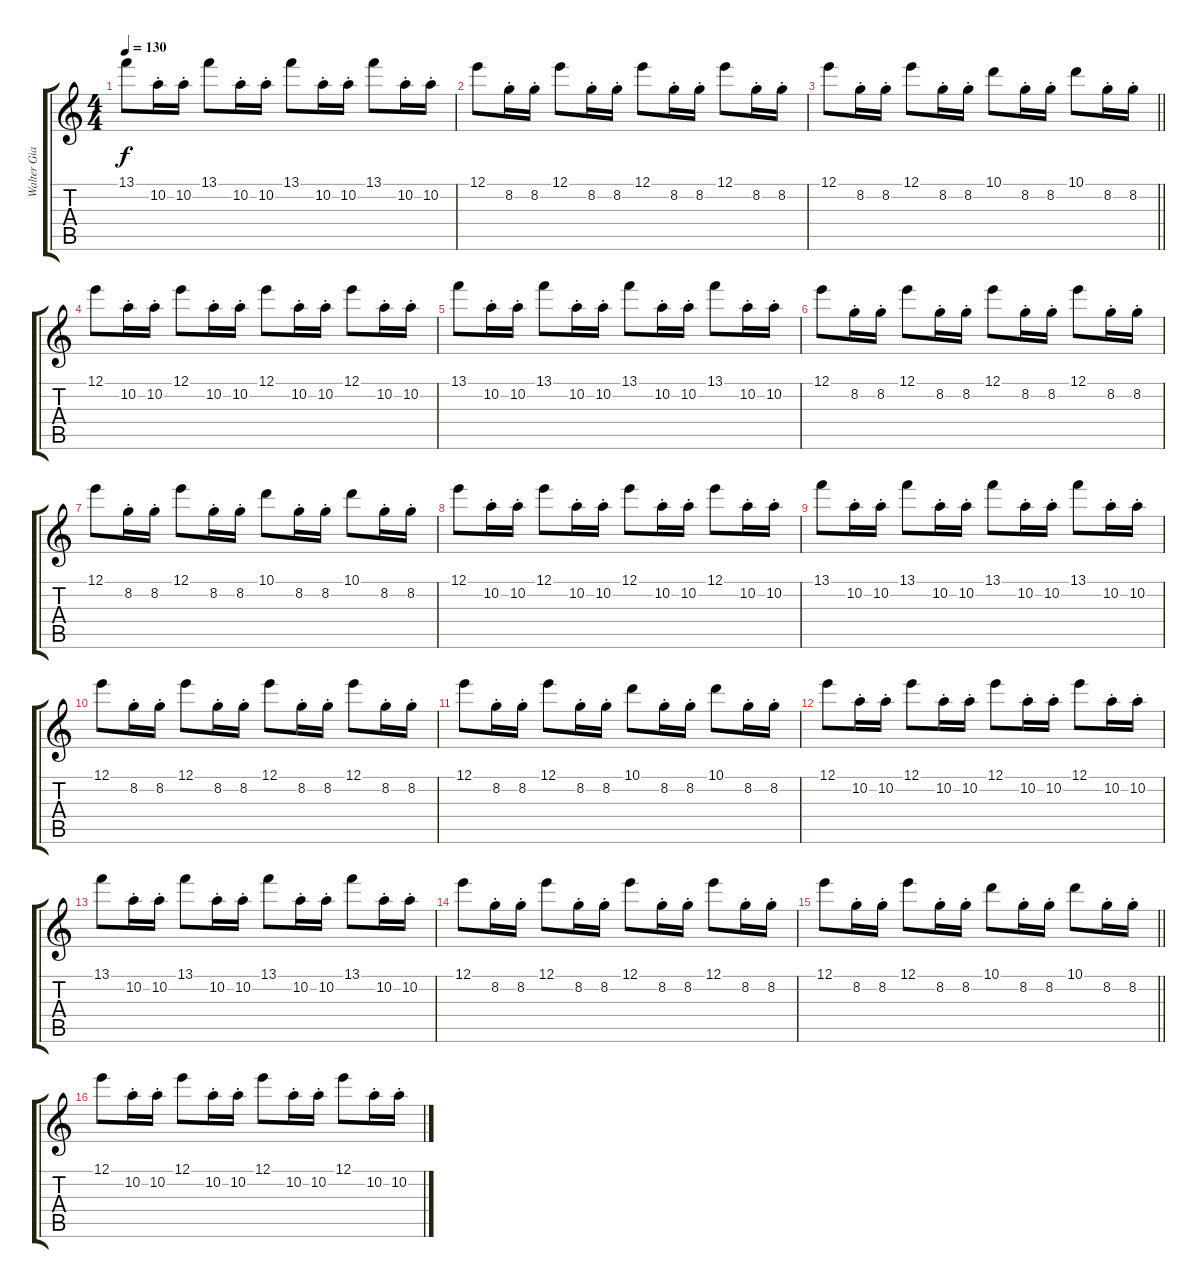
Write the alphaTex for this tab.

\track ("Walter Giardino" "Walter Gia") {instrument distortionguitar}
\staff {score tabs}
\tuning (E4 B3 G3 D3 A2 E2) {hide}
\ts (4 4)
\tempo 130
\clef g2
\ks c
13.1.8{dy f} 10.2{st}.16 10.2{st}.16 13.1.8 10.2{st}.16 10.2{st}.16 13.1.8 10.2{st}.16 10.2{st}.16 13.1.8 10.2{st}.16 10.2{st}.16 |
12.1.8 8.2{st}.16 8.2{st}.16 12.1.8 8.2{st}.16 8.2{st}.16 12.1.8 8.2{st}.16 8.2{st}.16 12.1.8 8.2{st}.16 8.2{st}.16 |
\barLineRight lightlight
12.1.8 8.2{st}.16 8.2{st}.16 12.1.8 8.2{st}.16 8.2{st}.16 10.1.8 8.2{st}.16 8.2{st}.16 10.1.8 8.2{st}.16 8.2{st}.16 |
12.1.8 10.2{st}.16 10.2{st}.16 12.1.8 10.2{st}.16 10.2{st}.16 12.1.8 10.2{st}.16 10.2{st}.16 12.1.8 10.2{st}.16 10.2{st}.16 |
13.1.8 10.2{st}.16 10.2{st}.16 13.1.8 10.2{st}.16 10.2{st}.16 13.1.8 10.2{st}.16 10.2{st}.16 13.1.8 10.2{st}.16 10.2{st}.16 |
12.1.8 8.2{st}.16 8.2{st}.16 12.1.8 8.2{st}.16 8.2{st}.16 12.1.8 8.2{st}.16 8.2{st}.16 12.1.8 8.2{st}.16 8.2{st}.16 |
12.1.8 8.2{st}.16 8.2{st}.16 12.1.8 8.2{st}.16 8.2{st}.16 10.1.8 8.2{st}.16 8.2{st}.16 10.1.8 8.2{st}.16 8.2{st}.16 |
12.1.8 10.2{st}.16 10.2{st}.16 12.1.8 10.2{st}.16 10.2{st}.16 12.1.8 10.2{st}.16 10.2{st}.16 12.1.8 10.2{st}.16 10.2{st}.16 |
13.1.8 10.2{st}.16 10.2{st}.16 13.1.8 10.2{st}.16 10.2{st}.16 13.1.8 10.2{st}.16 10.2{st}.16 13.1.8 10.2{st}.16 10.2{st}.16 |
12.1.8 8.2{st}.16 8.2{st}.16 12.1.8 8.2{st}.16 8.2{st}.16 12.1.8 8.2{st}.16 8.2{st}.16 12.1.8 8.2{st}.16 8.2{st}.16 |
12.1.8 8.2{st}.16 8.2{st}.16 12.1.8 8.2{st}.16 8.2{st}.16 10.1.8 8.2{st}.16 8.2{st}.16 10.1.8 8.2{st}.16 8.2{st}.16 |
12.1.8 10.2{st}.16 10.2{st}.16 12.1.8 10.2{st}.16 10.2{st}.16 12.1.8 10.2{st}.16 10.2{st}.16 12.1.8 10.2{st}.16 10.2{st}.16 |
13.1.8 10.2{st}.16 10.2{st}.16 13.1.8 10.2{st}.16 10.2{st}.16 13.1.8 10.2{st}.16 10.2{st}.16 13.1.8 10.2{st}.16 10.2{st}.16 |
12.1.8 8.2{st}.16 8.2{st}.16 12.1.8 8.2{st}.16 8.2{st}.16 12.1.8 8.2{st}.16 8.2{st}.16 12.1.8 8.2{st}.16 8.2{st}.16 |
\barLineRight lightlight
12.1.8 8.2{st}.16 8.2{st}.16 12.1.8 8.2{st}.16 8.2{st}.16 10.1.8 8.2{st}.16 8.2{st}.16 10.1.8 8.2{st}.16 8.2{st}.16 |
12.1.8 10.2{st}.16 10.2{st}.16 12.1.8 10.2{st}.16 10.2{st}.16 12.1.8 10.2{st}.16 10.2{st}.16 12.1.8 10.2{st}.16 10.2{st}.16
